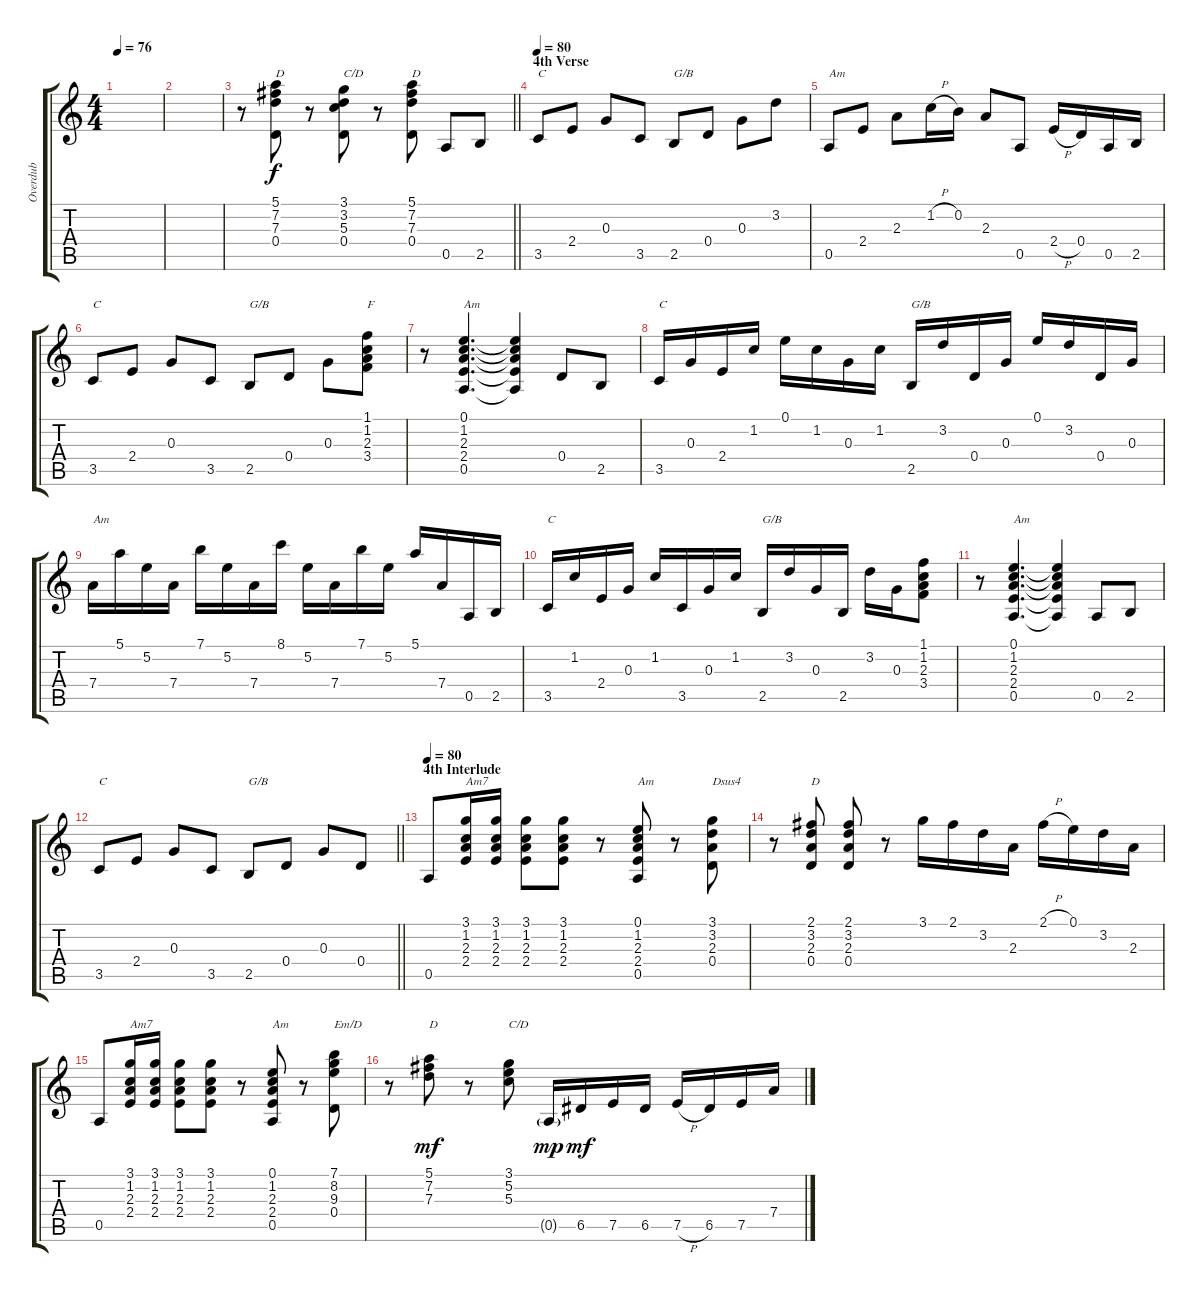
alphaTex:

\track ("Overdub" "Overdub") {instrument fretlessbass}
\staff {score tabs}
\tuning (E4 B3 G3 D3 A2 E2) {hide}
\ts (4 4)
\tempo 76
\clef g2
\ks c
|
|
\barLineRight lightlight
r.8 (5.1 7.2 7.3 0.4).8{txt "D"} r.8 (3.1 3.2 5.3 0.4).8{txt "C/D"} r.8 (5.1 7.2 7.3 0.4).8{txt "D"} 0.5.8 2.5.8 |
\section ("" "4th Verse")
\tempo 80
3.5.8{txt "C"} 2.4.8 0.3.8 3.5.8 2.5.8{txt "G/B"} 0.4.8 0.3.8 3.2.8 |
0.5.8{txt "Am"} 2.4.8 2.3.8 1.2{h}.16 0.2.16 2.3.8 0.5.8 2.4{h}.16 0.4.16 0.5.16 2.5.16 |
3.5.8{txt "C"} 2.4.8 0.3.8 3.5.8 2.5.8{txt "G/B"} 0.4.8 0.3.8 (1.1 1.2 2.3 3.4).8{txt "F"} |
r.8 (0.1 1.2 2.3 2.4 0.5).4{d txt "Am"} (0.1{t} 1.2{t} 2.3{t} 2.4{t} 0.5{t}).4 0.4.8 2.5.8 |
3.5.16{txt "C"} 0.3.16 2.4.16 1.2.16 0.1.16 1.2.16 0.3.16 1.2.16 2.5.16{txt "G/B"} 3.2.16 0.4.16 0.3.16 0.1.16 3.2.16 0.4.16 0.3.16 |
7.4.16{txt "Am"} 5.1.16 5.2.16 7.4.16 7.1.16 5.2.16 7.4.16 8.1.16 5.2.16 7.4.16 7.1.16 5.2.16 5.1.16 7.4.16 0.5.16 2.5.16 |
3.5.16{txt "C"} 1.2.16 2.4.16 0.3.16 1.2.16 3.5.16 0.3.16 1.2.16 2.5.16{txt "G/B"} 3.2.16 0.3.16 2.5.16 3.2.16 0.3.16 (1.1 1.2 2.3 3.4).8 |
r.8 (0.1 1.2 2.3 2.4 0.5).4{d txt "Am"} (0.1{t} 1.2{t} 2.3{t} 2.4{t} 0.5{t}).4 0.5.8 2.5.8 |
\barLineRight lightlight
3.5.8{txt "C"} 2.4.8 0.3.8 3.5.8 2.5.8{txt "G/B"} 0.4.8 0.3.8 0.4.8 |
\section ("" "4th Interlude")
\tempo 80
0.5.8 (3.1 1.2 2.3 2.4).16{txt "Am7"} (3.1 1.2 2.3 2.4).16 (3.1 1.2 2.3 2.4).8 (3.1 1.2 2.3 2.4).8 r.8 (0.1 1.2 2.3 2.4 0.5).8{txt "Am"} r.8 (3.1 3.2 2.3 0.4).8{txt "Dsus4"} |
r.8 (2.1 3.2 2.3 0.4).8{txt "D"} (2.1 3.2 2.3 0.4).8 r.8 3.1.16 2.1.16 3.2.16 2.3.16 2.1{h}.16 0.1.16 3.2.16 2.3.16 |
0.5.8 (3.1 1.2 2.3 2.4).16{txt "Am7"} (3.1 1.2 2.3 2.4).16 (3.1 1.2 2.3 2.4).8 (3.1 1.2 2.3 2.4).8 r.8 (0.1 1.2 2.3 2.4 0.5).8{txt "Am"} r.8 (7.1 8.2 9.3 0.4).8{txt "Em/D"} |
r.8 (5.1 7.2 7.3).8{txt "D" dy mf} r.8 (3.1 5.2 5.3).8{txt "C/D"} 0.5{g}.16{dy mp} 6.5.16{dy mf} 7.5.16 6.5.16 7.5{h}.16 6.5.16 7.5.16 7.4.16
